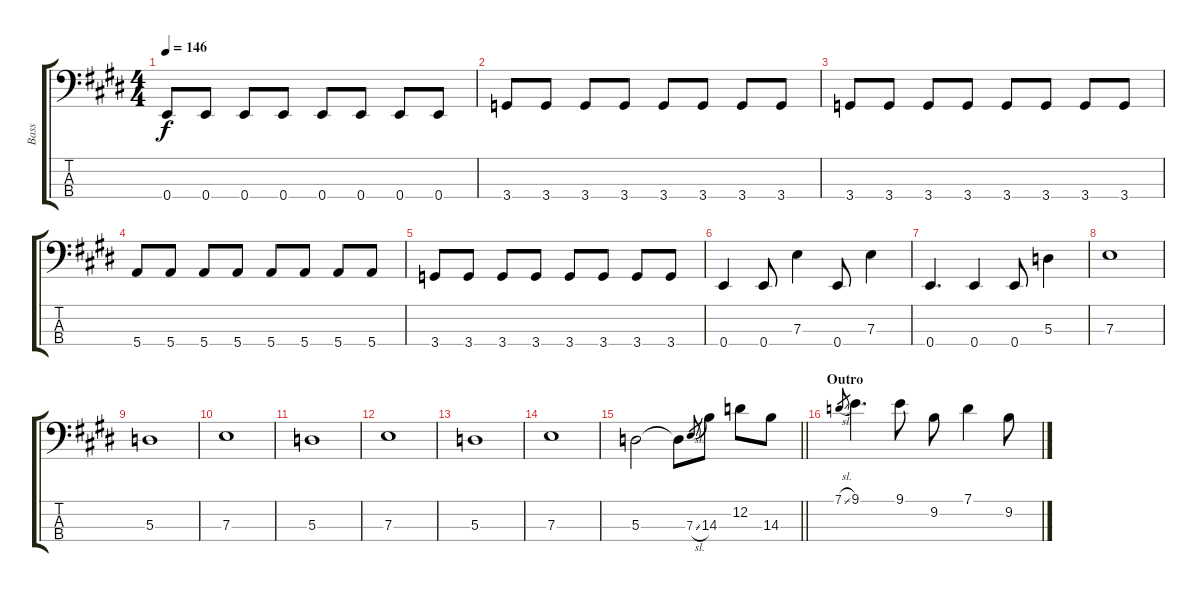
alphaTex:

\track ("Bass" "Bass") {instrument electricbassfinger}
\staff {score tabs}
\tuning (G2 D2 A1 E1) {hide}
\ts (4 4)
\tempo 146
\clef f4
\ks e
0.4.8{dy f} 0.4.8 0.4.8 0.4.8 0.4.8 0.4.8 0.4.8 0.4.8 |
3.4.8 3.4.8 3.4.8 3.4.8 3.4.8 3.4.8 3.4.8 3.4.8 |
3.4.8 3.4.8 3.4.8 3.4.8 3.4.8 3.4.8 3.4.8 3.4.8 |
5.4.8 5.4.8 5.4.8 5.4.8 5.4.8 5.4.8 5.4.8 5.4.8 |
3.4.8 3.4.8 3.4.8 3.4.8 3.4.8 3.4.8 3.4.8 3.4.8 |
0.4.4 0.4.8 7.3.4 0.4.8 7.3.4 |
0.4.4{d} 0.4.4 0.4.8 5.3.4 |
7.3.1 |
5.3.1 |
7.3.1 |
5.3.1 |
7.3.1 |
5.3.1 |
7.3.1 |
\barLineRight lightlight
5.3.2 5.3{t}.8 7.3{sl}.8{gr} 14.3.8 12.2.8 14.3.8 |
\section ("" "Outro")
7.1{sl}.8{gr} 9.1.4{d} 9.1.8 9.2.8 7.1.4 9.2.8
